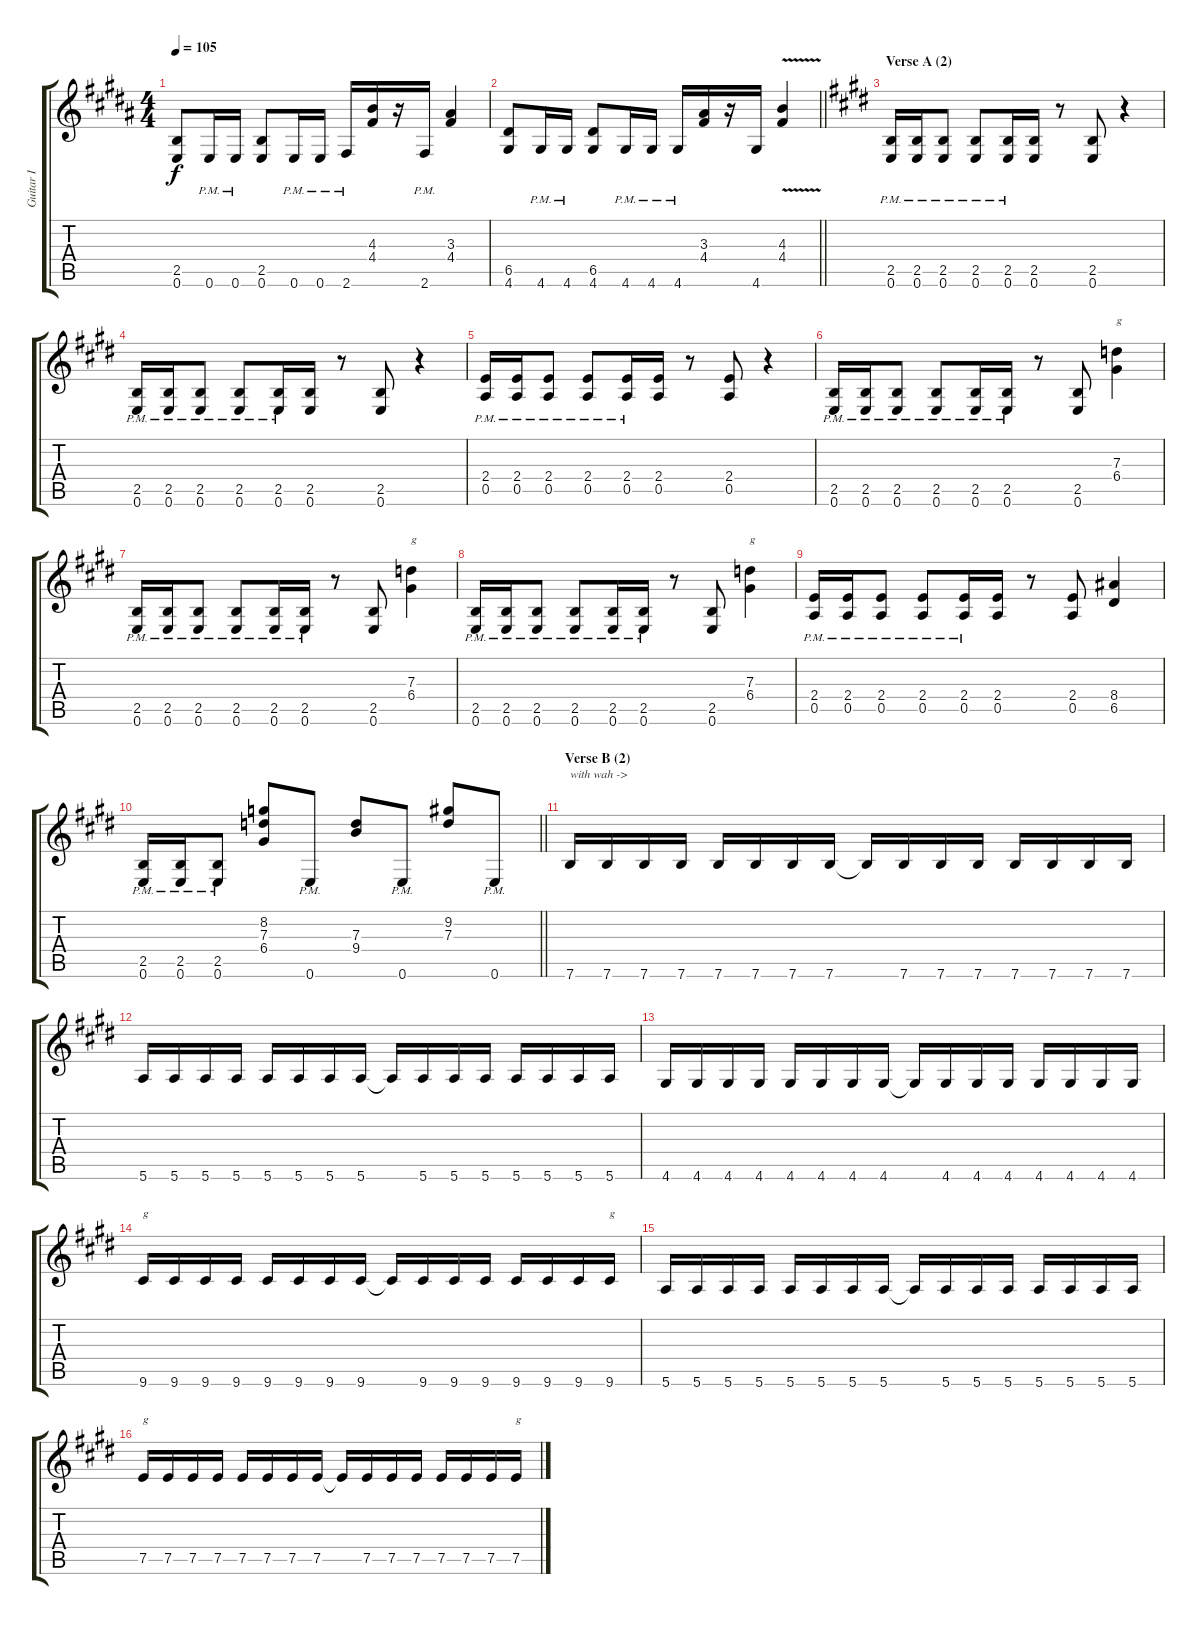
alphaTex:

\track ("Guitar I" "Guitar I") {instrument distortionguitar}
\staff {score tabs}
\tuning (E4 B3 G3 D3 A2 E2) {hide}
\ts (4 4)
\tempo 105
\clef g2
\ks g#minor
(2.5 0.6).8{dy f} 0.6{pm}.16 0.6{pm}.16 (2.5 0.6).8 0.6{pm}.16 0.6{pm}.16 2.6{pm}.16 (4.3 4.4).16 r.16 2.6{pm}.16 (3.3 4.4).4 |
\barLineRight lightlight
(6.5 4.6).8 4.6{pm}.16 4.6{pm}.16 (6.5 4.6).8 4.6{pm}.16 4.6{pm}.16 4.6{pm}.16 (3.3 4.4).16 r.16 4.6.16 (4.3{v} 4.4{v}).4 |
\section ("" "Verse A (2)")
\ks e
(2.5{pm} 0.6{pm}).16 (2.5{pm} 0.6{pm}).16 (2.5{pm} 0.6{pm}).8 (2.5{pm} 0.6{pm}).8 (2.5{pm} 0.6{pm}).16 (2.5 0.6).16 r.8 (2.5 0.6).8 r.4 |
(2.5{pm} 0.6{pm}).16 (2.5{pm} 0.6{pm}).16 (2.5{pm} 0.6{pm}).8 (2.5{pm} 0.6{pm}).8 (2.5{pm} 0.6{pm}).16 (2.5 0.6).16 r.8 (2.5 0.6).8 r.4 |
(2.4{pm} 0.5{pm}).16 (2.4{pm} 0.5{pm}).16 (2.4{pm} 0.5{pm}).8 (2.4{pm} 0.5{pm}).8 (2.4{pm} 0.5{pm}).16 (2.4 0.5).16 r.8 (2.4 0.5).8 r.4 |
(2.5{pm} 0.6{pm}).16 (2.5{pm} 0.6{pm}).16 (2.5{pm} 0.6{pm}).8 (2.5{pm} 0.6{pm}).8 (2.5{pm} 0.6{pm}).16 (2.5{pm} 0.6{pm}).16 r.8 (2.5 0.6).8 (7.3 6.4).4{txt "g"} |
(2.5{pm} 0.6{pm}).16 (2.5{pm} 0.6{pm}).16 (2.5{pm} 0.6{pm}).8 (2.5{pm} 0.6{pm}).8 (2.5{pm} 0.6{pm}).16 (2.5{pm} 0.6{pm}).16 r.8 (2.5 0.6).8 (7.3 6.4).4{txt "g"} |
(2.5{pm} 0.6{pm}).16 (2.5{pm} 0.6{pm}).16 (2.5{pm} 0.6{pm}).8 (2.5{pm} 0.6{pm}).8 (2.5{pm} 0.6{pm}).16 (2.5{pm} 0.6{pm}).16 r.8 (2.5 0.6).8 (7.3 6.4).4{txt "g"} |
(2.4{pm} 0.5{pm}).16 (2.4{pm} 0.5{pm}).16 (2.4{pm} 0.5{pm}).8 (2.4{pm} 0.5{pm}).8 (2.4{pm} 0.5{pm}).16 (2.4 0.5).16 r.8 (2.4 0.5).8 (8.4 6.5).4 |
\barLineRight lightlight
(2.5{pm} 0.6{pm}).16 (2.5{pm} 0.6{pm}).16 (2.5{pm} 0.6{pm}).8 (8.2 7.3 6.4).8 0.6{pm}.8 (7.3 9.4).8 0.6{pm}.8 (9.2 7.3).8 0.6{pm}.8 |
\section ("" "Verse B (2)")
7.6.16{txt "with wah ->"} 7.6.16 7.6.16 7.6.16 7.6.16 7.6.16 7.6.16 7.6.16 7.6{t}.16 7.6.16 7.6.16 7.6.16 7.6.16 7.6.16 7.6.16 7.6.16 |
5.6.16 5.6.16 5.6.16 5.6.16 5.6.16 5.6.16 5.6.16 5.6.16 5.6{t}.16 5.6.16 5.6.16 5.6.16 5.6.16 5.6.16 5.6.16 5.6.16 |
4.6.16 4.6.16 4.6.16 4.6.16 4.6.16 4.6.16 4.6.16 4.6.16 4.6{t}.16 4.6.16 4.6.16 4.6.16 4.6.16 4.6.16 4.6.16 4.6.16 |
9.6.16{txt "g"} 9.6.16 9.6.16 9.6.16 9.6.16 9.6.16 9.6.16 9.6.16 9.6{t}.16 9.6.16 9.6.16 9.6.16 9.6.16 9.6.16 9.6.16 9.6.16{txt "g"} |
5.6.16 5.6.16 5.6.16 5.6.16 5.6.16 5.6.16 5.6.16 5.6.16 5.6{t}.16 5.6.16 5.6.16 5.6.16 5.6.16 5.6.16 5.6.16 5.6.16 |
7.5.16{txt "g"} 7.5.16 7.5.16 7.5.16 7.5.16 7.5.16 7.5.16 7.5.16 7.5{t}.16 7.5.16 7.5.16 7.5.16 7.5.16 7.5.16 7.5.16 7.5.16{txt "g"}
